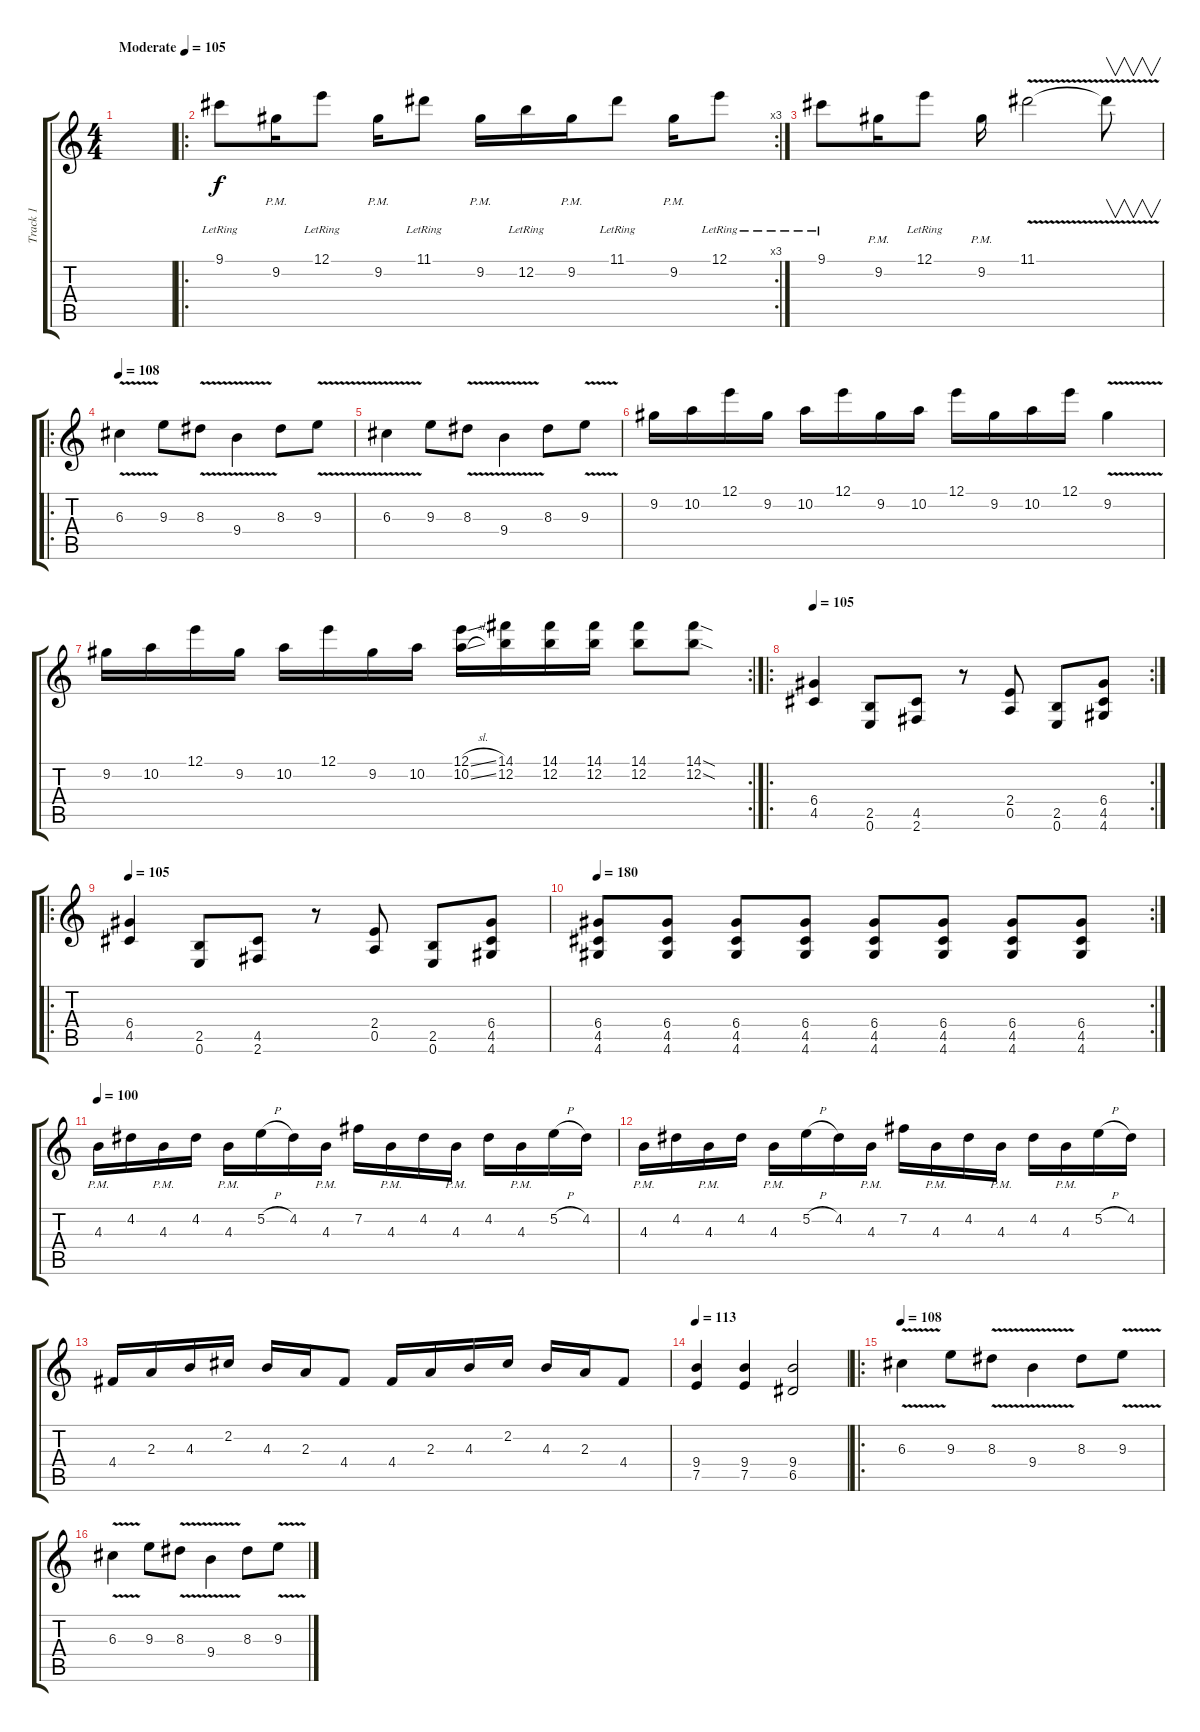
\track ("Track 1" "Track 1") {instrument distortionguitar}
\staff {score tabs}
\tuning (E4 B3 G3 D3 A2 E2) {hide}
\ts (4 4)
\tempo (105 "Moderate")
\clef g2
\ks c
|
\ro
\rc 3
9.1{lr}.8 9.2{pm}.16 12.1{lr}.8 9.2{pm}.16 11.1{lr}.8 9.2{pm}.16 12.2{lr}.16 9.2{pm}.16 11.1{lr}.8 9.2{pm}.16 12.1{lr}.8 |
9.1{lr}.8 9.2{pm}.16 12.1{lr}.8 9.2{pm}.16 11.1{v}.2 11.1{t}.8{v} |
\ro
\tempo 108
6.3{v}.4 9.3.8 8.3{v}.8 9.4{v}.4 8.3.8 9.3{v}.8 |
6.3{v}.4 9.3.8 8.3{v}.8 9.4{v}.4 8.3.8 9.3{v}.8 |
9.2.16 10.2.16 12.1.16 9.2.16 10.2.16 12.1.16 9.2.16 10.2.16 12.1.16 9.2.16 10.2.16 12.1.16 9.2{v}.4 |
\rc 2
9.2.16 10.2.16 12.1.16 9.2.16 10.2.16 12.1.16 9.2.16 10.2.16 (12.1{sl} 10.2{sl}).16 (14.1 12.2).16 (14.1 12.2).16 (14.1 12.2).16 (14.1 12.2).8 (14.1{sod} 12.2{sod}).8 |
\ro
\rc 2
\tempo 105
(6.4 4.5).4 (2.5 0.6).8 (4.5 2.6).8 r.8 (2.4 0.5).8 (2.5 0.6).8 (6.4 4.5 4.6).8 |
\ro
\tempo 105
(6.4 4.5).4 (2.5 0.6).8 (4.5 2.6).8 r.8 (2.4 0.5).8 (2.5 0.6).8 (6.4 4.5 4.6).8 |
\rc 2
\tempo 180
(6.4 4.5 4.6).8 (6.4 4.5 4.6).8 (6.4 4.5 4.6).8 (6.4 4.5 4.6).8 (6.4 4.5 4.6).8 (6.4 4.5 4.6).8 (6.4 4.5 4.6).8 (6.4 4.5 4.6).8 |
\tempo 100
4.3{pm}.16 4.2.16 4.3{pm}.16 4.2.16 4.3{pm}.16 5.2{h}.16 4.2.16 4.3{pm}.16 7.2.16 4.3{pm}.16 4.2.16 4.3{pm}.16 4.2.16 4.3{pm}.16 5.2{h}.16 4.2.16 |
4.3{pm}.16 4.2.16 4.3{pm}.16 4.2.16 4.3{pm}.16 5.2{h}.16 4.2.16 4.3{pm}.16 7.2.16 4.3{pm}.16 4.2.16 4.3{pm}.16 4.2.16 4.3{pm}.16 5.2{h}.16 4.2.16 |
4.4.16 2.3.16 4.3.16 2.2.16 4.3.16 2.3.16 4.4.8 4.4.16 2.3.16 4.3.16 2.2.16 4.3.16 2.3.16 4.4.8 |
\tempo 113
(9.4 7.5).4 (9.4 7.5).4 (9.4 6.5).2 |
\ro
\tempo 108
6.3{v}.4 9.3.8 8.3{v}.8 9.4{v}.4 8.3.8 9.3{v}.8 |
6.3{v}.4 9.3.8 8.3{v}.8 9.4{v}.4 8.3.8 9.3{v}.8
